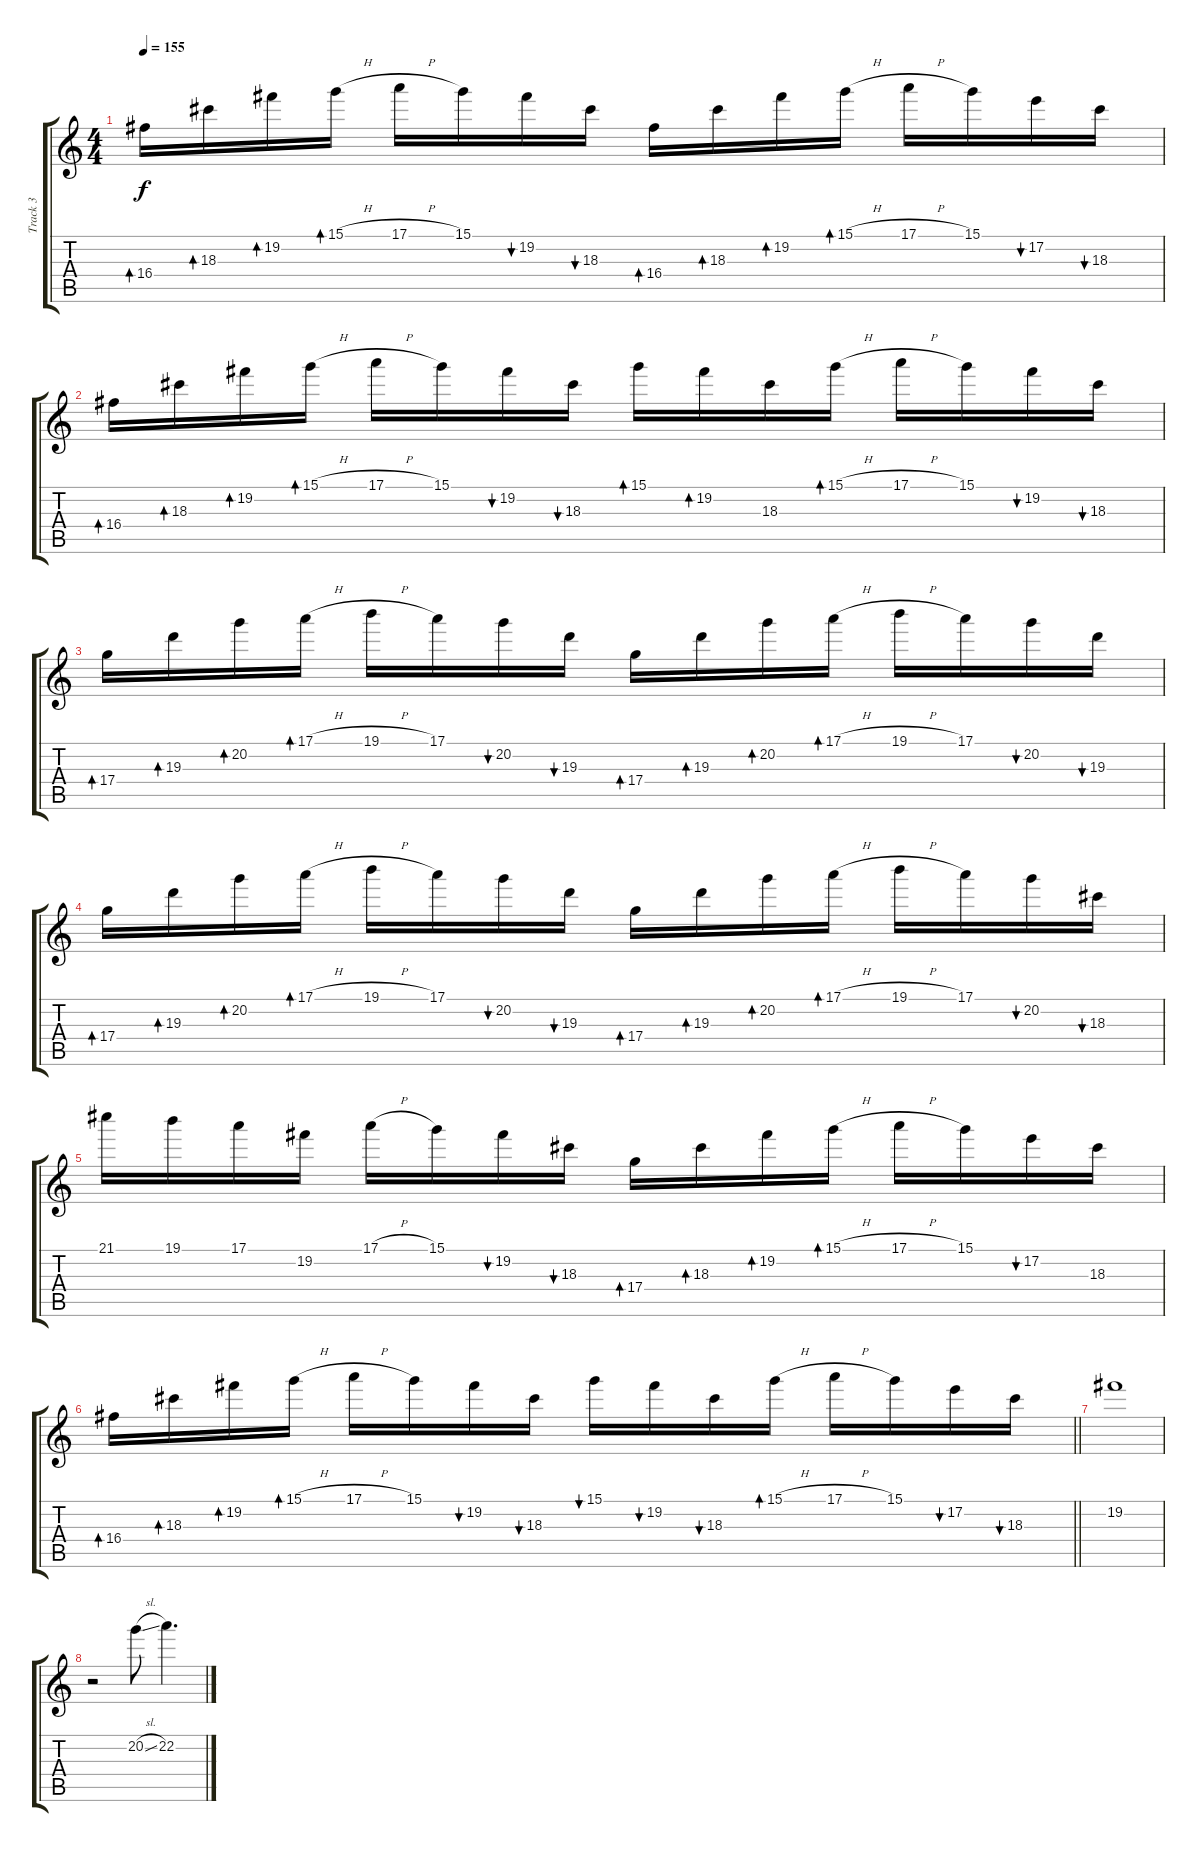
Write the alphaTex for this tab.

\track ("Track 3" "Track 3") {instrument distortionguitar}
\staff {score tabs}
\tuning (E4 B3 G3 D3 A2 D2) {hide}
\ts (4 4)
\tempo 155
\clef g2
\ks c
16.4.16{bd 60 dy f} 18.3.16{bd 60} 19.2.16{bd 60} 15.1{h}.16{bd 60} 17.1{h}.16 15.1.16 19.2.16{bu 60} 18.3.16{bu 60} 16.4.16{bd 60} 18.3.16{bd 60} 19.2.16{bd 60} 15.1{h}.16{bd 60} 17.1{h}.16 15.1.16 17.2.16{bu 60} 18.3.16{bu 60} |
16.4.16{bd 60} 18.3.16{bd 60} 19.2.16{bd 60} 15.1{h}.16{bd 60} 17.1{h}.16 15.1.16 19.2.16{bu 60} 18.3.16{bu 60} 15.1.16{bd 60} 19.2.16{bd 60} 18.3.16 15.1{h}.16{bd 60} 17.1{h}.16 15.1.16 19.2.16{bu 60} 18.3.16{bu 60} |
17.4.16{bd 60} 19.3.16{bd 60} 20.2.16{bd 60} 17.1{h}.16{bd 60} 19.1{h}.16 17.1.16 20.2.16{bu 60} 19.3.16{bu 60} 17.4.16{bd 60} 19.3.16{bd 60} 20.2.16{bd 60} 17.1{h}.16{bd 60} 19.1{h}.16 17.1.16 20.2.16{bu 60} 19.3.16{bu 60} |
17.4.16{bd 60} 19.3.16{bd 60} 20.2.16{bd 60} 17.1{h}.16{bd 60} 19.1{h}.16 17.1.16 20.2.16{bu 60} 19.3.16{bu 60} 17.4.16{bd 60} 19.3.16{bd 60} 20.2.16{bd 60} 17.1{h}.16{bd 60} 19.1{h}.16 17.1.16 20.2.16{bu 60} 18.3.16{bu 60} |
21.1.16 19.1.16 17.1.16 19.2.16 17.1{h}.16 15.1.16 19.2.16{bu 60} 18.3.16{bu 60} 17.4.16{bd 60} 18.3.16{bd 60} 19.2.16{bd 60} 15.1{h}.16{bd 60} 17.1{h}.16 15.1.16 17.2.16{bu 60} 18.3.16 |
\barLineRight lightlight
16.4.16{bd 60} 18.3.16{bd 60} 19.2.16{bd 60} 15.1{h}.16{bd 60} 17.1{h}.16 15.1.16 19.2.16{bu 60} 18.3.16{bu 60} 15.1.16{bu 60} 19.2.16{bu 60} 18.3.16{bu 60} 15.1{h}.16{bd 60} 17.1{h}.16 15.1.16 17.2.16{bu 60} 18.3.16{bu 60} |
19.2.1 |
r.2 20.2{sl}.8 22.2.4{d}
